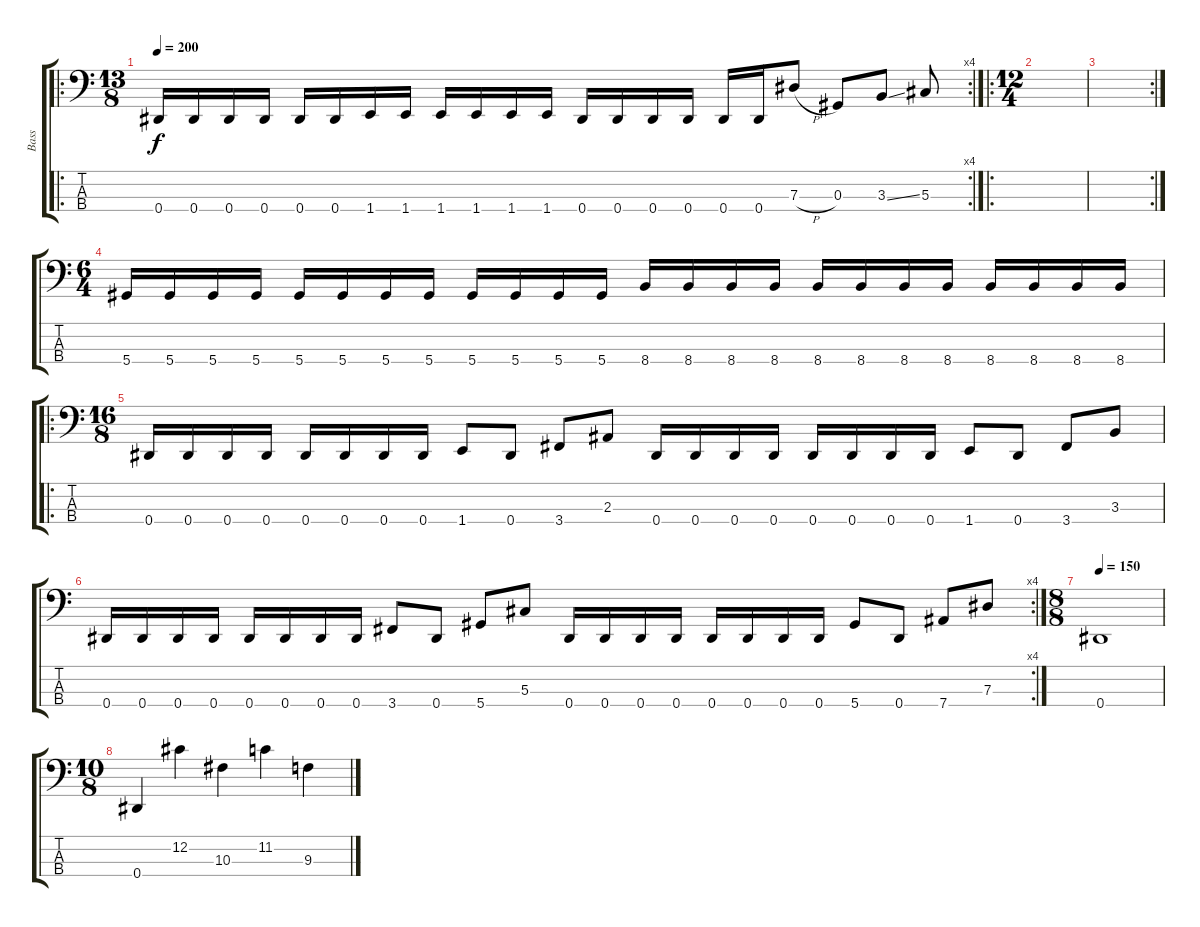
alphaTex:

\track ("Bass" "Bass") {instrument electricbassfinger}
\staff {score tabs}
\tuning (Gb2 Db2 Ab1 Eb1) {hide}
\ro
\rc 4
\ts (13 8)
\tempo 200
\clef f4
\ks c
0.4.16{dy f} 0.4.16 0.4.16 0.4.16 0.4.16 0.4.16 1.4.16 1.4.16 1.4.16 1.4.16 1.4.16 1.4.16 0.4.16 0.4.16 0.4.16 0.4.16 0.4.16 0.4.16 7.3{h}.8 0.3.8 3.3{ss}.8 5.3.8 |
\ro
\ts (12 4)
|
\rc 2
|
\ts (6 4)
5.4.16 5.4.16 5.4.16 5.4.16 5.4.16 5.4.16 5.4.16 5.4.16 5.4.16 5.4.16 5.4.16 5.4.16 8.4.16 8.4.16 8.4.16 8.4.16 8.4.16 8.4.16 8.4.16 8.4.16 8.4.16 8.4.16 8.4.16 8.4.16 |
\ro
\ts (16 8)
0.4.16 0.4.16 0.4.16 0.4.16 0.4.16 0.4.16 0.4.16 0.4.16 1.4.8 0.4.8 3.4.8 2.3.8 0.4.16 0.4.16 0.4.16 0.4.16 0.4.16 0.4.16 0.4.16 0.4.16 1.4.8 0.4.8 3.4.8 3.3.8 |
\rc 4
0.4.16 0.4.16 0.4.16 0.4.16 0.4.16 0.4.16 0.4.16 0.4.16 3.4.8 0.4.8 5.4.8 5.3.8 0.4.16 0.4.16 0.4.16 0.4.16 0.4.16 0.4.16 0.4.16 0.4.16 5.4.8 0.4.8 7.4.8 7.3.8 |
\ts (8 8)
\tempo 150
0.4.1 |
\ts (10 8)
0.4.4 12.2.4 10.3.4 11.2.4 9.3.4
